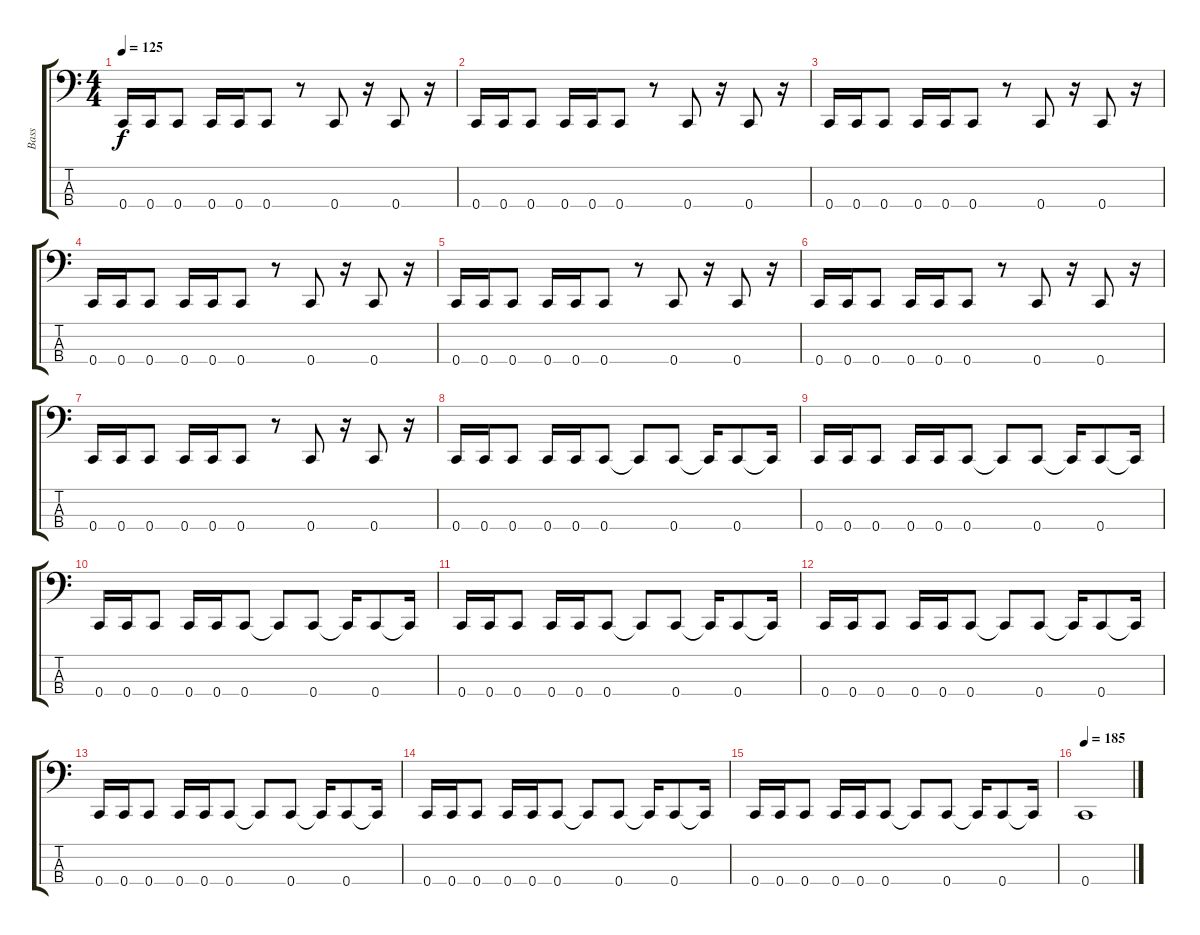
\track ("Bass" "Bass") {instrument electricbassfinger}
\staff {score tabs}
\tuning (F2 C2 G1 C1) {hide}
\ts (4 4)
\tempo 125
\clef f4
\ks c
0.4.16{dy f} 0.4.16 0.4.8 0.4.16 0.4.16 0.4.8 r.8 0.4.8 r.16 0.4.8 r.16 |
0.4.16 0.4.16 0.4.8 0.4.16 0.4.16 0.4.8 r.8 0.4.8 r.16 0.4.8 r.16 |
0.4.16 0.4.16 0.4.8 0.4.16 0.4.16 0.4.8 r.8 0.4.8 r.16 0.4.8 r.16 |
0.4.16 0.4.16 0.4.8 0.4.16 0.4.16 0.4.8 r.8 0.4.8 r.16 0.4.8 r.16 |
0.4.16 0.4.16 0.4.8 0.4.16 0.4.16 0.4.8 r.8 0.4.8 r.16 0.4.8 r.16 |
0.4.16 0.4.16 0.4.8 0.4.16 0.4.16 0.4.8 r.8 0.4.8 r.16 0.4.8 r.16 |
0.4.16 0.4.16 0.4.8 0.4.16 0.4.16 0.4.8 r.8 0.4.8 r.16 0.4.8 r.16 |
0.4.16 0.4.16 0.4.8 0.4.16 0.4.16 0.4.8 0.4{t}.8 0.4.8 0.4{t}.16 0.4.8 0.4{t}.16 |
0.4.16 0.4.16 0.4.8 0.4.16 0.4.16 0.4.8 0.4{t}.8 0.4.8 0.4{t}.16 0.4.8 0.4{t}.16 |
0.4.16 0.4.16 0.4.8 0.4.16 0.4.16 0.4.8 0.4{t}.8 0.4.8 0.4{t}.16 0.4.8 0.4{t}.16 |
0.4.16 0.4.16 0.4.8 0.4.16 0.4.16 0.4.8 0.4{t}.8 0.4.8 0.4{t}.16 0.4.8 0.4{t}.16 |
0.4.16 0.4.16 0.4.8 0.4.16 0.4.16 0.4.8 0.4{t}.8 0.4.8 0.4{t}.16 0.4.8 0.4{t}.16 |
0.4.16 0.4.16 0.4.8 0.4.16 0.4.16 0.4.8 0.4{t}.8 0.4.8 0.4{t}.16 0.4.8 0.4{t}.16 |
0.4.16 0.4.16 0.4.8 0.4.16 0.4.16 0.4.8 0.4{t}.8 0.4.8 0.4{t}.16 0.4.8 0.4{t}.16 |
0.4.16 0.4.16 0.4.8 0.4.16 0.4.16 0.4.8 0.4{t}.8 0.4.8 0.4{t}.16 0.4.8 0.4{t}.16 |
\tempo 185
0.4.1
